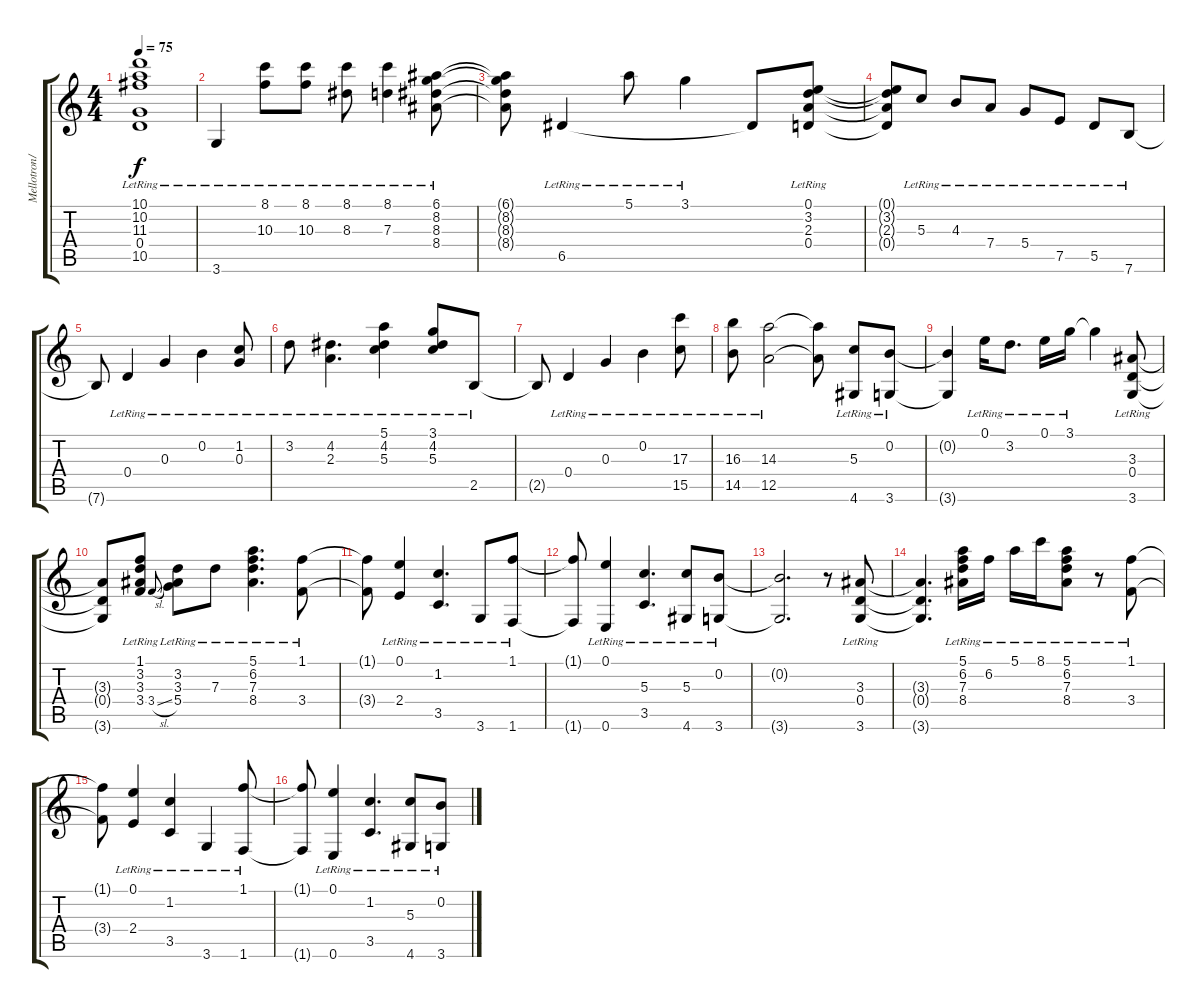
\track ("Mellotron/Strings 2" "Mellotron/") {instrument electricguitarjazz}
\staff {score tabs}
\tuning (E4 B3 G3 D3 A2 E2) {hide}
\ts (4 4)
\tempo 75
\clef g2
\ks c
(10.1{lr} 10.2{lr} 11.3{lr} 0.4{lr} 10.5{lr}).1{dy f} |
3.6{lr}.4 (8.1{lr} 10.3{lr}).8 (8.1{lr} 10.3{lr}).8 (8.1{lr} 8.3{lr}).8 (8.1{lr} 7.3{lr}).4 (6.1{lr} 8.2{lr} 8.3{lr} 8.4{lr}).8 |
(6.1{t} 8.2{t} 8.3{t} 8.4{t}).8 6.5{lr}.4 5.1{lr}.8 3.1{lr}.4 6.5{t}.8 (0.1{lr} 3.2{lr} 2.3{lr} 0.4{lr}).8 |
(0.1{t} 3.2{t} 2.3{t} 0.4{t}).8 5.3{lr}.8 4.3{lr}.8 7.4{lr}.8 5.4{lr}.8 7.5{lr}.8 5.5{lr}.8 7.6{lr}.8 |
7.6{t}.8 0.4{lr}.4 0.3{lr}.4 0.2{lr}.4 (1.2{lr} 0.3{lr}).8 |
3.2{lr}.8 (4.2{lr} 2.3{lr}).4{d} (5.1{lr} 4.2{lr} 5.3{lr}).4 (3.1{lr} 4.2{lr} 5.3{lr}).8 2.5{lr}.8 |
2.5{t}.8 0.4{lr}.4 0.3{lr}.4 0.2{lr}.4 (17.3{lr} 15.5{lr}).8 |
(16.3{lr} 14.5{lr}).8 (14.3{lr} 12.5{lr}).2 (14.3{t} 12.5{t}).8 (5.3{lr} 4.6{lr}).8 (0.2{lr} 3.6{lr}).8 |
(0.2{t} 3.6{t}).4 0.1{lr}.16 3.2{lr}.8{d} 0.1{lr}.16 3.1{lr}.16 3.1{t}.4 (3.3{lr} 0.4{lr} 3.6{lr}).8 |
(3.3{t} 0.4{t} 3.6{t}).8 (1.1{lr} 3.2{lr} 3.3{lr} 3.4{lr}).8 3.4{sl}.8{gr onbeat} (3.2{lr} 3.3{lr} 5.4{lr}).8 7.3{lr}.8 (5.1{lr} 6.2{lr} 7.3{lr} 8.4{lr}).4{d} (1.1{lr} 3.4{lr}).8 |
(1.1{t} 3.4{t}).8 (0.1{lr} 2.4{lr}).4 (1.2{lr} 3.5{lr}).4{d} 3.6{lr}.8 (1.1{lr} 1.6{lr}).8 |
(1.1{t} 1.6{t}).8 (0.1{lr} 0.6{lr}).4 (5.3{lr} 3.5{lr}).4{d} (5.3{lr} 4.6{lr}).8 (0.2{lr} 3.6{lr}).8 |
(0.2{t} 3.6{t}).2{d} r.8 (3.3{lr} 0.4{lr} 3.6{lr}).8 |
(3.3{t} 0.4{t} 3.6{t}).4{d} (5.1{lr} 6.2{lr} 7.3{lr} 8.4{lr}).16 6.2{lr}.16 5.1{lr}.16 8.1{lr}.16 (5.1{lr} 6.2{lr} 7.3{lr} 8.4{lr}).8 r.8 (1.1{lr} 3.4{lr}).8 |
(1.1{t} 3.4{t}).8 (0.1{lr} 2.4{lr}).4 (1.2{lr} 3.5{lr}).4 3.6{lr}.4 (1.1{lr} 1.6{lr}).8 |
(1.1{t} 1.6{t}).8 (0.1{lr} 0.6{lr}).4 (1.2{lr} 3.5{lr}).4{d} (5.3{lr} 4.6{lr}).8 (0.2{lr} 3.6{lr}).8
